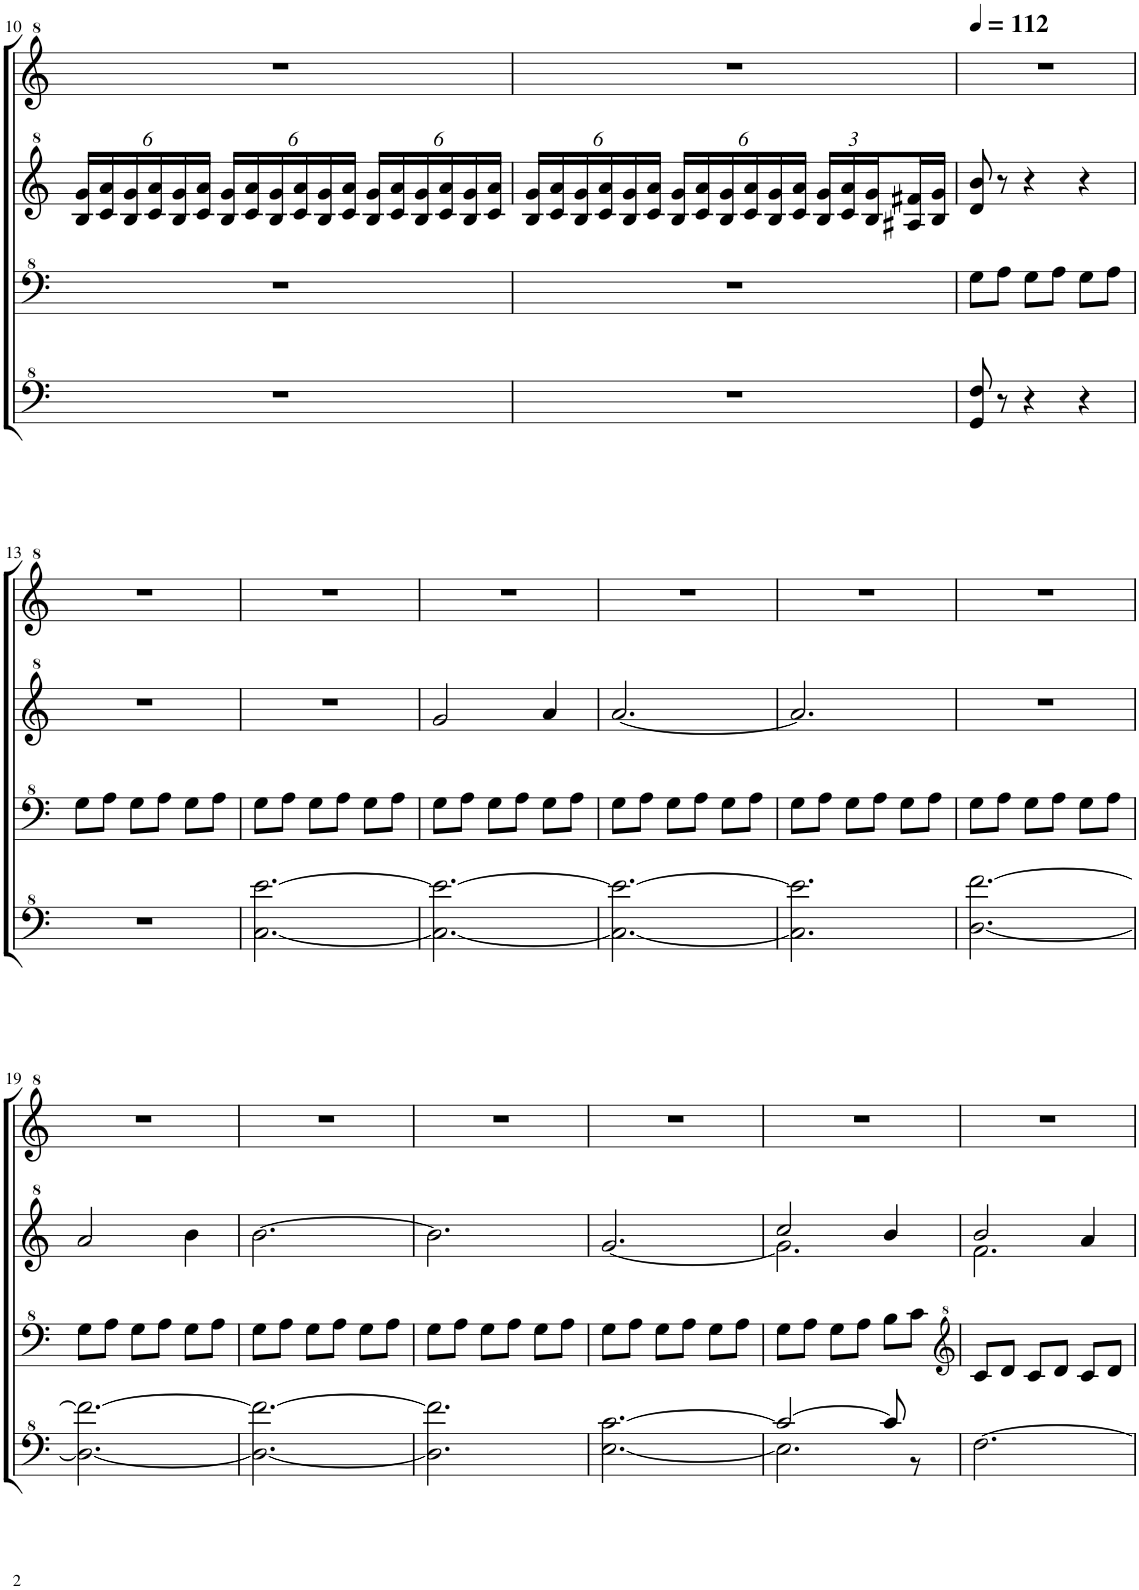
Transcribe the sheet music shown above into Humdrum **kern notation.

**kern	**kern	**kern	**kern
*part1	*part1	*part1	*part1
*staff4	*staff3	*staff2	*staff1
*I"Model III	*	*	*
!!LO:PB:g=z
*clefF^4	*clefF^4	*clefG^2	*clefG^2
*k[]	*k[]	*k[]	*k[]
*M3/4	*M3/4	*M3/4	*M3/4
*	*	*Xbrackettup	*
=10	=10	=10	=10
2.r	2.r	24b/ 24gg/LL	2.r
.	.	24cc/ 24aa/	.
.	.	24b/ 24gg/	.
.	.	24cc/ 24aa/	.
.	.	24b/ 24gg/	.
.	.	24cc/ 24aa/JJ	.
.	.	24b/ 24gg/LL	.
.	.	24cc/ 24aa/	.
.	.	24b/ 24gg/	.
.	.	24cc/ 24aa/	.
.	.	24b/ 24gg/	.
.	.	24cc/ 24aa/JJ	.
.	.	24b/ 24gg/LL	.
.	.	24cc/ 24aa/	.
.	.	24b/ 24gg/	.
.	.	24cc/ 24aa/	.
.	.	24b/ 24gg/	.
.	.	24cc/ 24aa/JJ	.
=11	=11	=11	=11
2.r	2.r	24b/ 24gg/LL	2.r
.	.	24cc/ 24aa/	.
.	.	24b/ 24gg/	.
.	.	24cc/ 24aa/	.
.	.	24b/ 24gg/	.
.	.	24cc/ 24aa/JJ	.
.	.	24b/ 24gg/LL	.
.	.	24cc/ 24aa/	.
.	.	24b/ 24gg/	.
.	.	24cc/ 24aa/	.
.	.	24b/ 24gg/	.
.	.	24cc/ 24aa/JJ	.
.	.	24b/ 24gg/LL	.
.	.	24cc/ 24aa/	.
.	.	24b/ 24gg/	.
.	.	16a#X/ 16ff#X/	.
.	.	16b/ 16gg/JJ	.
=12	=12	=12	=12
*	*	*	*MM112
8G/ 8f/	8g\L	8dd/ 8bb/	2.r
8r	8a\J	8r	.
4r	8g\L	4r	.
.	8a\J	.	.
4r	8g\L	4r	.
.	8a\J	.	.
!!LO:LB:g=z
=13	=13	=13	=13
2.r	8g\L	2.r	2.r
.	8a\J	.	.
.	8g\L	.	.
.	8a\J	.	.
.	8g\L	.	.
.	8a\J	.	.
=14	=14	=14	=14
[2.c\ [2.ee\	8g\L	2.r	2.r
.	8a\J	.	.
.	8g\L	.	.
.	8a\J	.	.
.	8g\L	.	.
.	8a\J	.	.
=15	=15	=15	=15
2.c\_ 2.ee\_	8g\L	2gg/	2.r
.	8a\J	.	.
.	8g\L	.	.
.	8a\J	.	.
.	8g\L	4aa/	.
.	8a\J	.	.
=16	=16	=16	=16
2.c\_ 2.ee\_	8g\L	[2.aa/	2.r
.	8a\J	.	.
.	8g\L	.	.
.	8a\J	.	.
.	8g\L	.	.
.	8a\J	.	.
=17	=17	=17	=17
2.c\] 2.ee\]	8g\L	2.aa/]	2.r
.	8a\J	.	.
.	8g\L	.	.
.	8a\J	.	.
.	8g\L	.	.
.	8a\J	.	.
=18	=18	=18	=18
[2.d\ [2.ff\	8g\L	2.r	2.r
.	8a\J	.	.
.	8g\L	.	.
.	8a\J	.	.
.	8g\L	.	.
.	8a\J	.	.
!!LO:LB:g=z
=19	=19	=19	=19
2.d\_ 2.ff\_	8g\L	2aa/	2.r
.	8a\J	.	.
.	8g\L	.	.
.	8a\J	.	.
.	8g\L	4bb\	.
.	8a\J	.	.
=20	=20	=20	=20
2.d\_ 2.ff\_	8g\L	[2.bb\	2.r
.	8a\J	.	.
.	8g\L	.	.
.	8a\J	.	.
.	8g\L	.	.
.	8a\J	.	.
=21	=21	=21	=21
2.d\] 2.ff\]	8g\L	2.bb\]	2.r
.	8a\J	.	.
.	8g\L	.	.
.	8a\J	.	.
.	8g\L	.	.
.	8a\J	.	.
=22	=22	=22	=22
[2.e\ [2.cc\	8g\L	[2.gg/	2.r
.	8a\J	.	.
.	8g\L	.	.
.	8a\J	.	.
.	8g\L	.	.
.	8a\J	.	.
=23	=23	=23	=23
*^	*	*^	*
2.e\]	2cc/_	8g\L	2ccc/	2.gg\]	2.r
.	.	8a\J	.	.	.
.	.	8g\L	.	.	.
.	.	8a\J	.	.	.
.	8cc/]	8b\L	4bb/	.	.
.	8r	8cc\J	.	.	.
*v	*v	*	*	*	*
=24	=24	=24	=24	=24
*	*clefG^2	*	*	*
[2.f\	8cc/L	2bb/	2.ff\	2.r
.	8dd/J	.	.	.
.	8cc/L	.	.	.
.	8dd/J	.	.	.
.	8cc/L	4aa/	.	.
.	8dd/J	.	.	.
*	*	*v	*v	*
=	=	=	=
*-	*-	*-	*-
